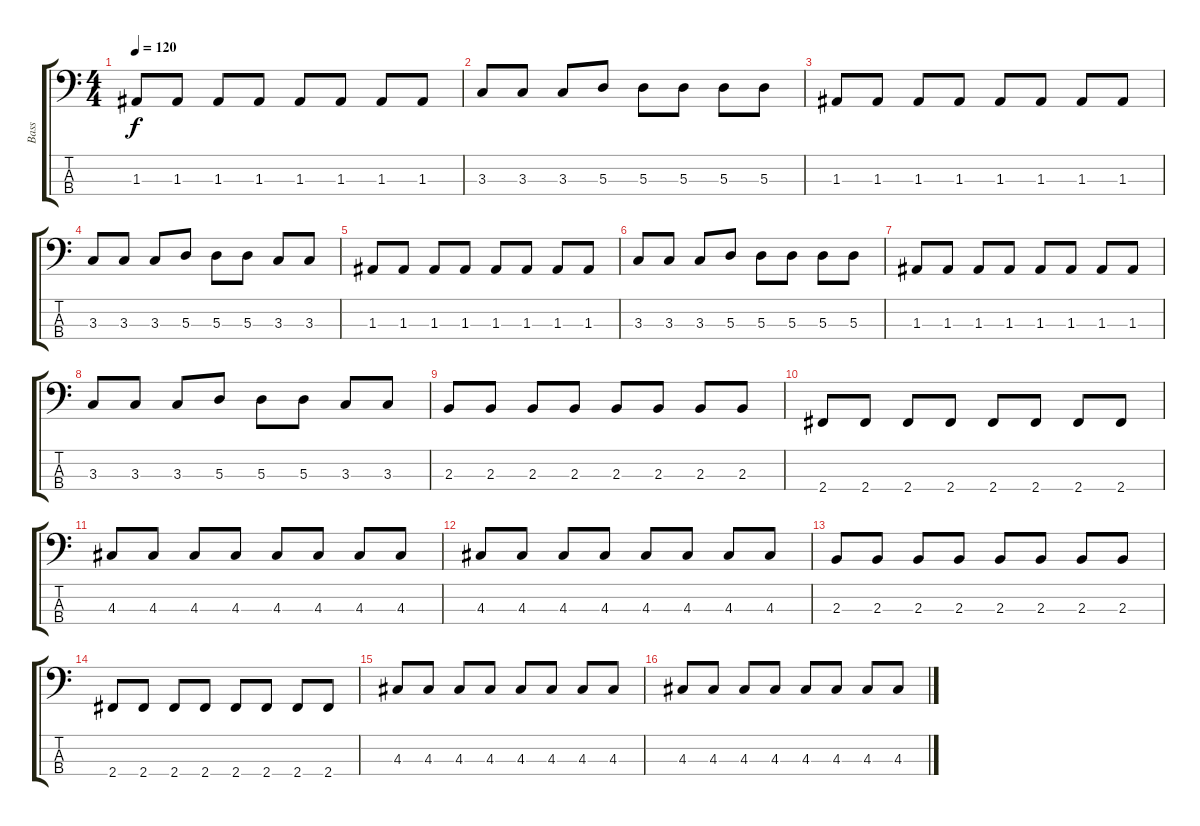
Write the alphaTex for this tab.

\track ("Bass" "Bass") {instrument slapbass1}
\staff {score tabs}
\tuning (G2 D2 A1 E1) {hide}
\ts (4 4)
\tempo 120
\clef f4
\ks c
1.3.8{dy f} 1.3.8 1.3.8 1.3.8 1.3.8 1.3.8 1.3.8 1.3.8 |
3.3.8 3.3.8 3.3.8 5.3.8 5.3.8 5.3.8 5.3.8 5.3.8 |
1.3.8 1.3.8 1.3.8 1.3.8 1.3.8 1.3.8 1.3.8 1.3.8 |
3.3.8 3.3.8 3.3.8 5.3.8 5.3.8 5.3.8 3.3.8 3.3.8 |
1.3.8 1.3.8 1.3.8 1.3.8 1.3.8 1.3.8 1.3.8 1.3.8 |
3.3.8 3.3.8 3.3.8 5.3.8 5.3.8 5.3.8 5.3.8 5.3.8 |
1.3.8 1.3.8 1.3.8 1.3.8 1.3.8 1.3.8 1.3.8 1.3.8 |
3.3.8 3.3.8 3.3.8 5.3.8 5.3.8 5.3.8 3.3.8 3.3.8 |
2.3.8 2.3.8 2.3.8 2.3.8 2.3.8 2.3.8 2.3.8 2.3.8 |
2.4.8 2.4.8 2.4.8 2.4.8 2.4.8 2.4.8 2.4.8 2.4.8 |
4.3.8 4.3.8 4.3.8 4.3.8 4.3.8 4.3.8 4.3.8 4.3.8 |
4.3.8 4.3.8 4.3.8 4.3.8 4.3.8 4.3.8 4.3.8 4.3.8 |
2.3.8 2.3.8 2.3.8 2.3.8 2.3.8 2.3.8 2.3.8 2.3.8 |
2.4.8 2.4.8 2.4.8 2.4.8 2.4.8 2.4.8 2.4.8 2.4.8 |
4.3.8 4.3.8 4.3.8 4.3.8 4.3.8 4.3.8 4.3.8 4.3.8 |
4.3.8 4.3.8 4.3.8 4.3.8 4.3.8 4.3.8 4.3.8 4.3.8
